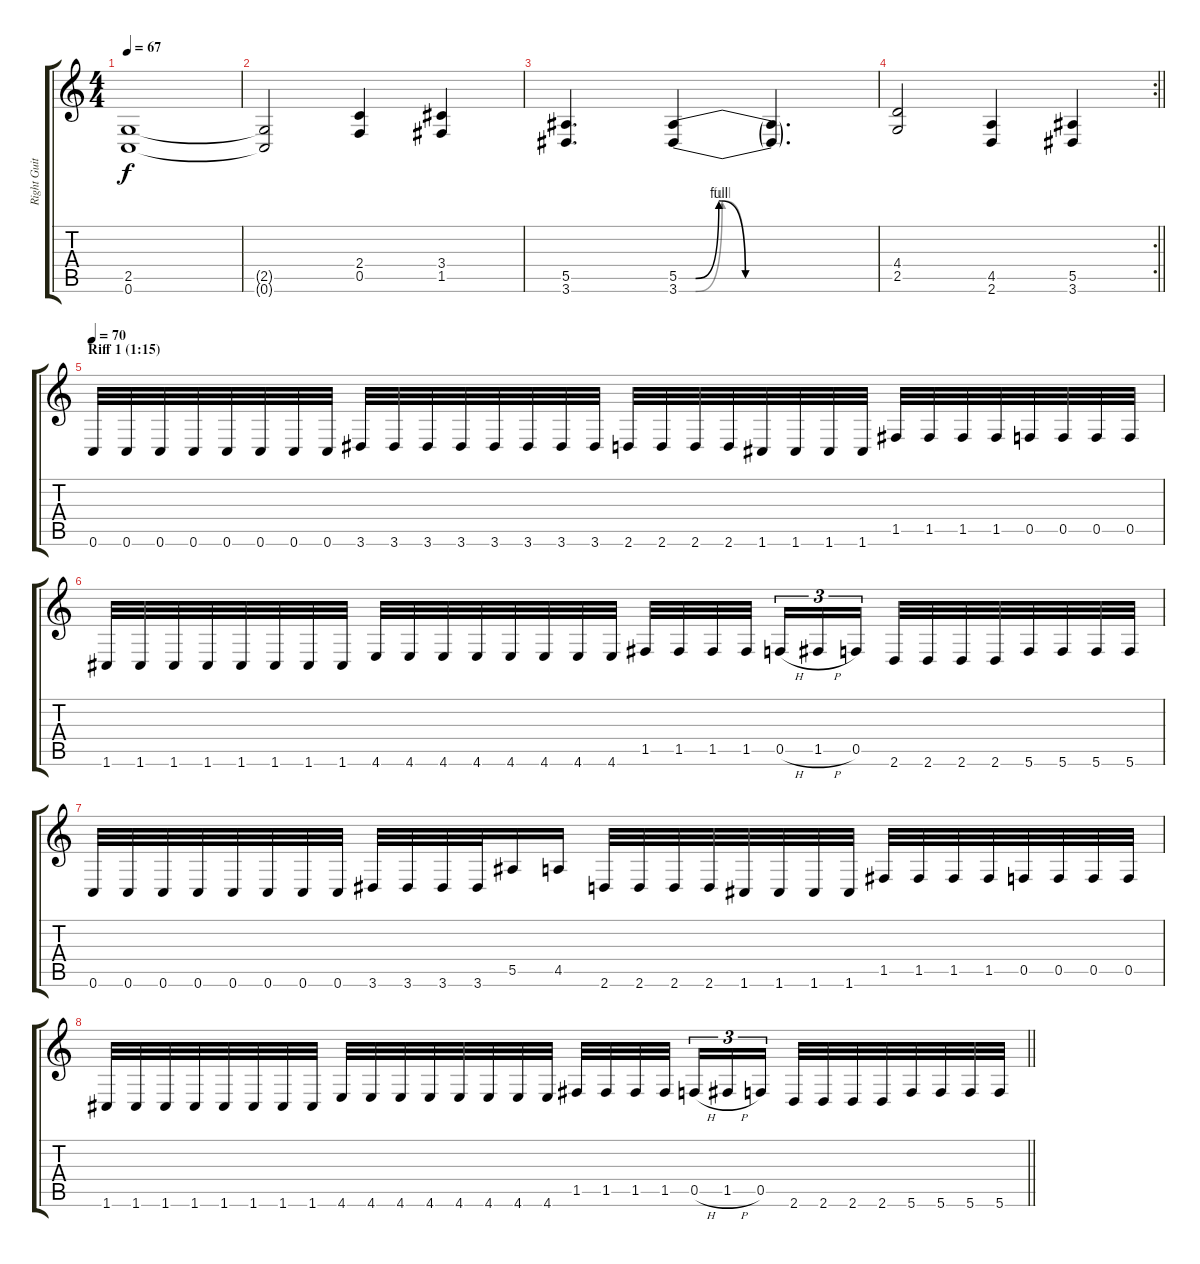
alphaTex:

\track ("Right Guitar" "Right Guit") {instrument distortionguitar}
\staff {score tabs}
\tuning (C4 G3 Eb3 Bb2 F2 C2) {hide}
\ts (4 4)
\tempo 67
\clef g2
\ks c
(2.5 0.6).1{dy f} |
(2.5{t} 0.6{t}).2 (2.4 0.5).4 (3.4 1.5).4 |
(5.5 3.6).4{d} (5.5{be (custom 0 0 5 0 12 4 20 0 25 0 30 0 60 0)} 3.6{be (custom 0 0 5 0 13 4 20 0 25 0 30 0 60 0)}).4 (5.5{t} 3.6{t}).4{d} |
\rc 2
\barLineRight lightlight
(4.4 2.5).2 (4.5 2.6).4 (5.5 3.6).4 |
\section ("" "Riff 1 (1:15)")
\tempo 70
0.6.32 0.6.32 0.6.32 0.6.32 0.6.32 0.6.32 0.6.32 0.6.32 3.6.32 3.6.32 3.6.32 3.6.32 3.6.32 3.6.32 3.6.32 3.6.32 2.6.32 2.6.32 2.6.32 2.6.32 1.6.32 1.6.32 1.6.32 1.6.32 1.5.32 1.5.32 1.5.32 1.5.32 0.5.32 0.5.32 0.5.32 0.5.32 |
1.6.32 1.6.32 1.6.32 1.6.32 1.6.32 1.6.32 1.6.32 1.6.32 4.6.32 4.6.32 4.6.32 4.6.32 4.6.32 4.6.32 4.6.32 4.6.32 1.5.32 1.5.32 1.5.32 1.5.32{beam splitsecondary} 0.5{h}.16{tu (3 2)} 1.5{h}.16{tu (3 2)} 0.5.16{tu (3 2)} 2.6.32 2.6.32 2.6.32 2.6.32 5.6.32 5.6.32 5.6.32 5.6.32 |
0.6.32 0.6.32 0.6.32 0.6.32 0.6.32 0.6.32 0.6.32 0.6.32 3.6.32 3.6.32 3.6.32 3.6.32 5.5.16 4.5.16 2.6.32 2.6.32 2.6.32 2.6.32 1.6.32 1.6.32 1.6.32 1.6.32 1.5.32 1.5.32 1.5.32 1.5.32 0.5.32 0.5.32 0.5.32 0.5.32 |
\barLineRight lightlight
1.6.32 1.6.32 1.6.32 1.6.32 1.6.32 1.6.32 1.6.32 1.6.32 4.6.32 4.6.32 4.6.32 4.6.32 4.6.32 4.6.32 4.6.32 4.6.32 1.5.32 1.5.32 1.5.32 1.5.32{beam splitsecondary} 0.5{h}.16{tu (3 2)} 1.5{h}.16{tu (3 2)} 0.5.16{tu (3 2)} 2.6.32 2.6.32 2.6.32 2.6.32 5.6.32 5.6.32 5.6.32 5.6.32
